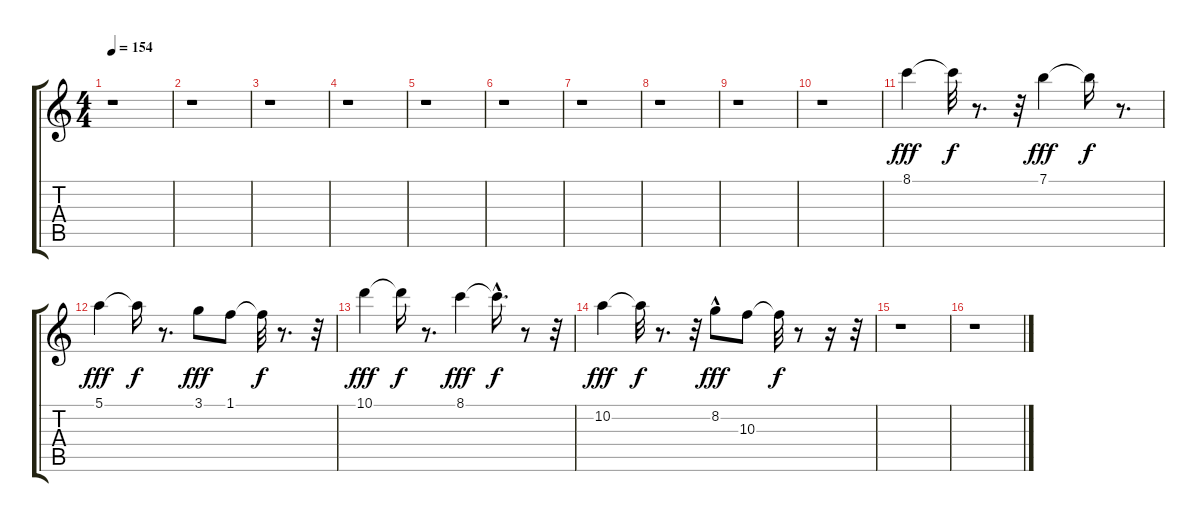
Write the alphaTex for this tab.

\track "" {instrument electricbasspick}
\staff {score tabs}
\tuning (E4 B3 G3 D3 A2 E2) {hide}
\ts (4 4)
\tempo 154
\clef g2
\ks c
r.1{dy ff} |
r.1 |
r.1 |
r.1 |
r.1 |
r.1 |
r.1 |
r.1 |
r.1 |
r.1 |
8.1.4{dy fff} 8.1{t}.32{dy f} r.8{d} r.32 7.1.4{dy fff} 7.1{t}.16{dy f} r.8{d} |
5.1.4{dy fff} 5.1{t}.16{dy f} r.8{d} 3.1.8{dy fff} 1.1.8 1.1{t}.32{dy f} r.8{d} r.32 |
10.1.4{dy fff} 10.1{t}.16{dy f} r.8{d} 8.1.4{dy fff} 8.1{hac t}.16{d dy f} r.8 r.32 |
10.2.4{dy fff} 10.2{t}.32{dy f} r.8{d} r.32 8.2{hac}.8{dy fff} 10.3.8 10.3{t}.32{dy f} r.8 r.16 r.32 |
r.1 |
r.1
